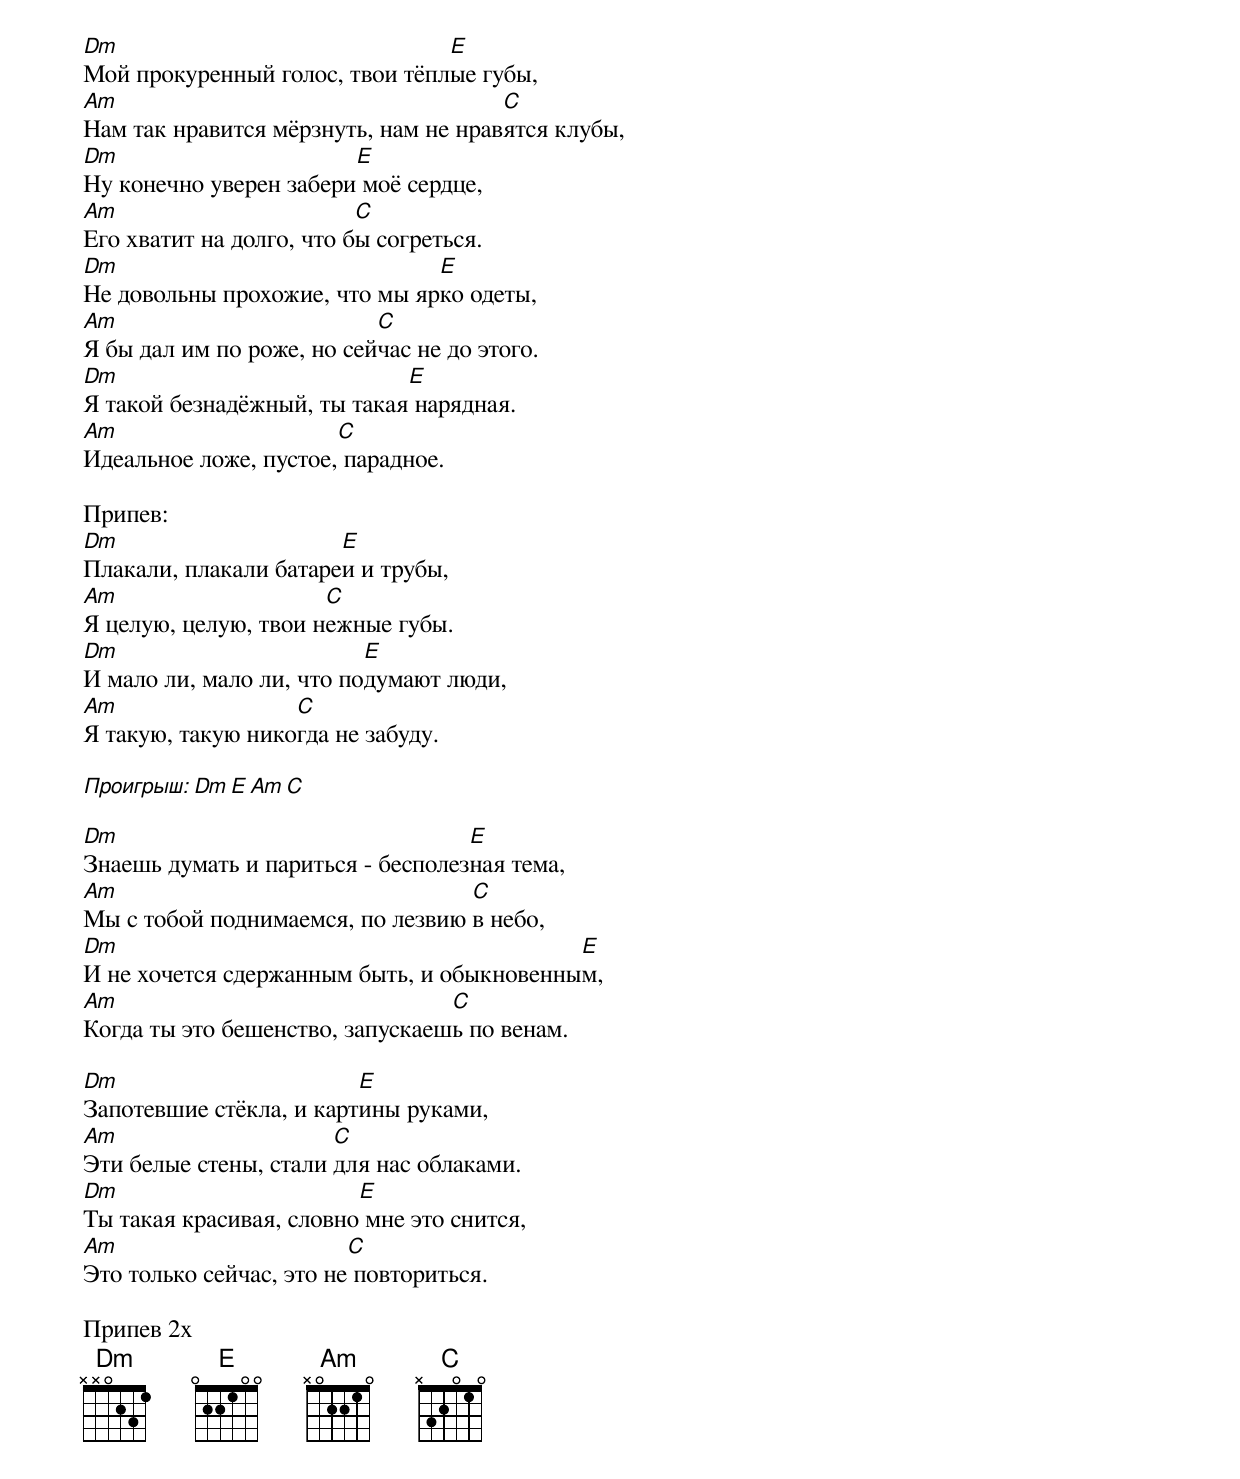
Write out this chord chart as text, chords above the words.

Dm                              E
Мой прокуренный голос, твои тёплые губы,
Am                                    C
Нам так нравится мёрзнуть, нам не нравятся клубы,
Dm                      E
Ну конечно уверен забери моё сердце,
Am                        C
Его хватит на долго, что бы согреться.
Dm                             E
Не довольны прохожие, что мы ярко одеты,
Am                         C
Я бы дал им по роже, но сейчас не до этого.
Dm                           E
Я такой безнадёжный, ты такая нарядная.
Am                     C
Идеальное ложе, пустое, парадное.

Припев:
Dm                     E
Плакали, плакали батареи и трубы,
Am                    C
Я целую, целую, твои нежные губы.
Dm                        E
И мало ли, мало ли, что подумают люди,
Am                 C
Я такую, такую никогда не забуду.

Проигрыш: Dm E Am C

Dm                                 E
Знаешь думать и париться - бесполезная тема,
Am                                C
Мы с тобой поднимаемся, по лезвию в небо,
Dm                                         E
И не хочется сдержанным быть, и обыкновенным,
Am                               C
Когда ты это бешенство, запускаешь по венам.

Dm                       E
Запотевшие стёкла, и картины руками,
Am                     C
Эти белые стены, стали для нас облаками.
Dm                       E
Ты такая красивая, словно мне это снится,
Am                       C
Это только сейчас, это не повториться.

Припев 2х
